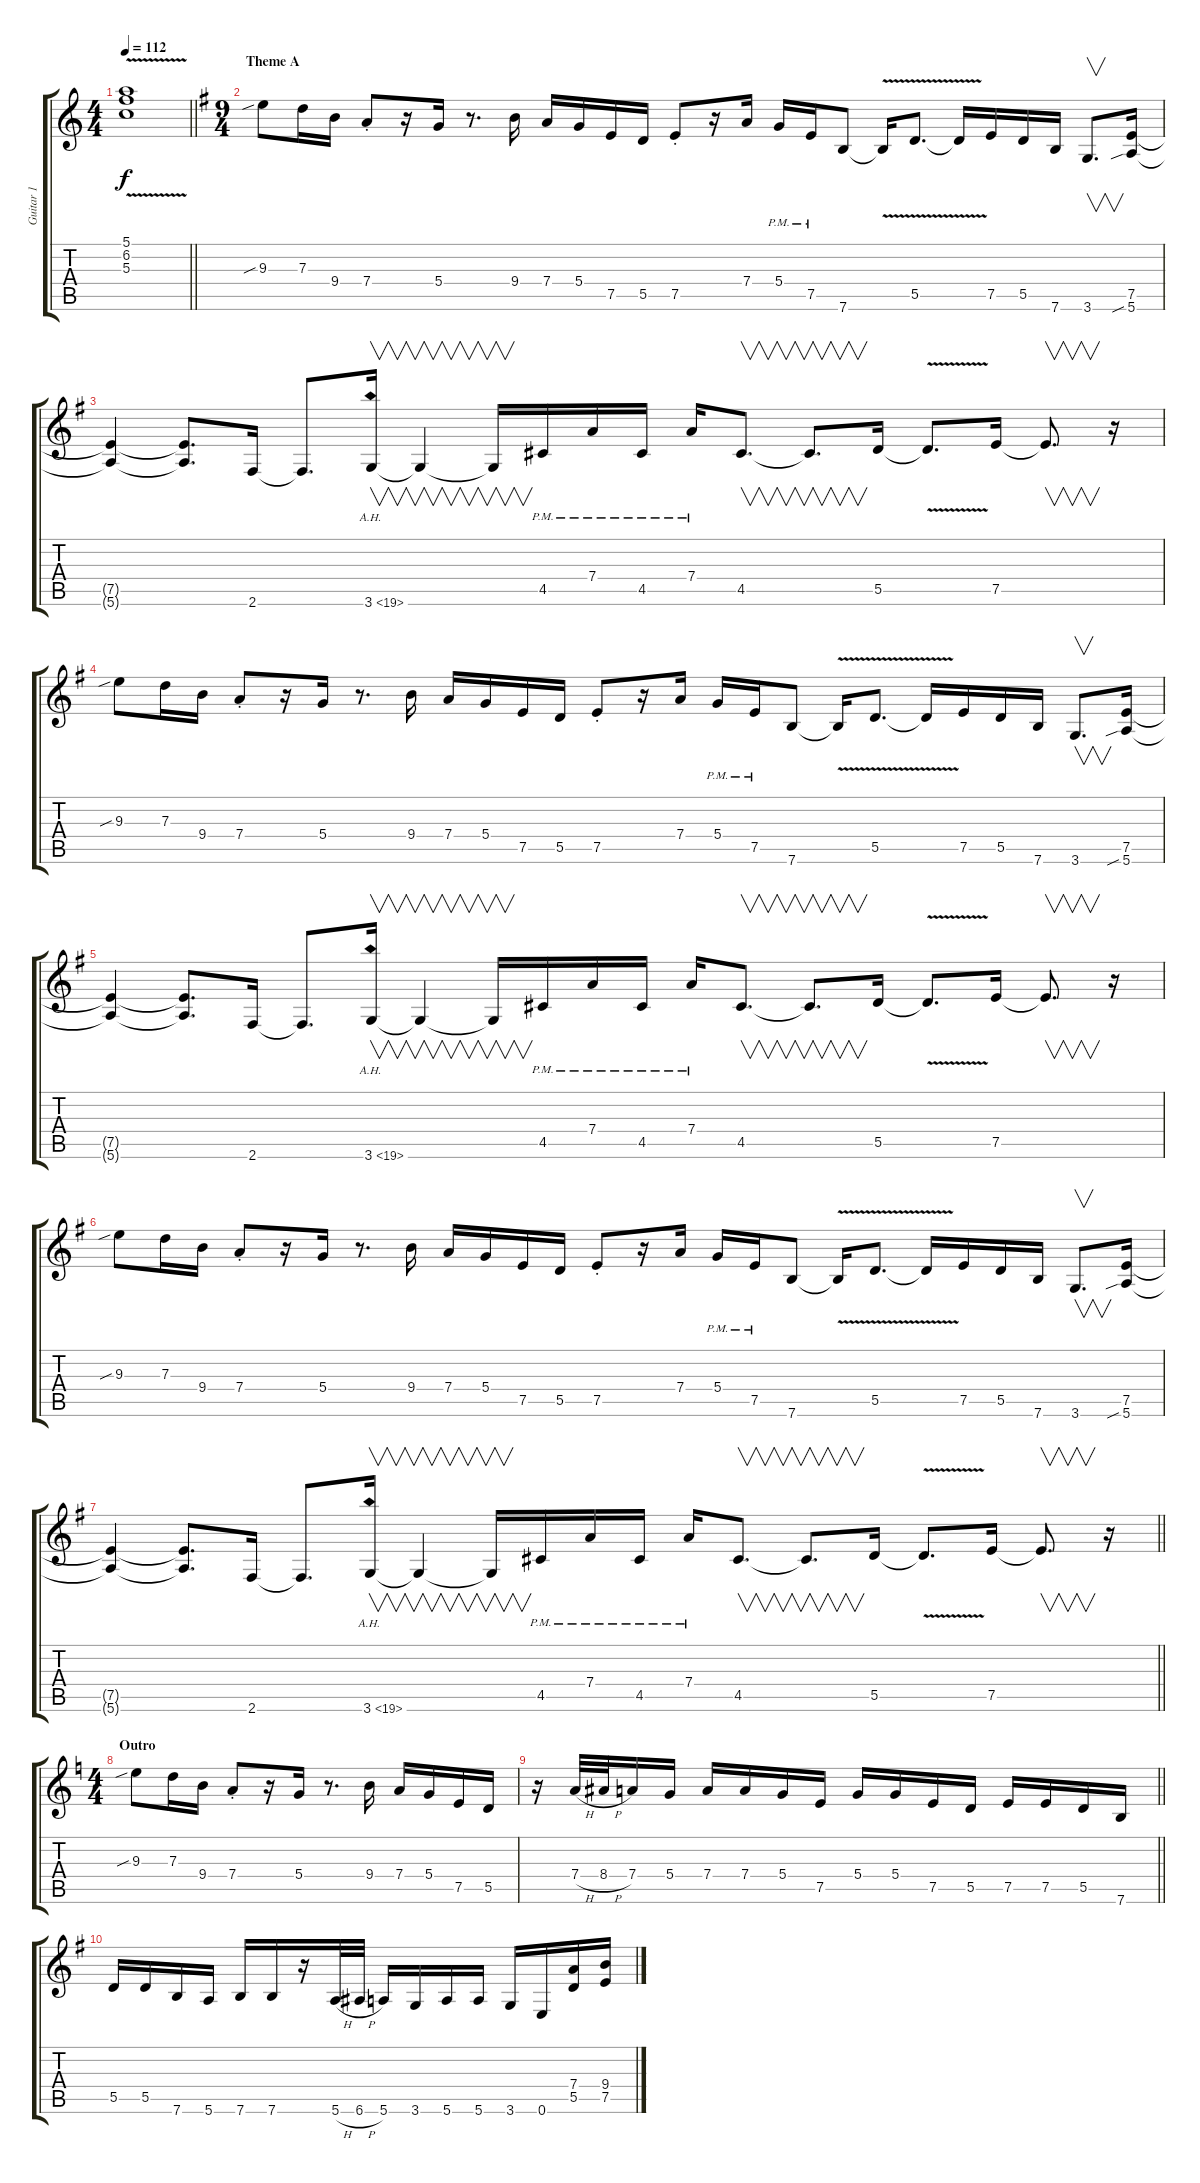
\track ("Guitar 1" "Guitar 1") {instrument distortionguitar}
\staff {score tabs}
\tuning (E4 B3 G3 D3 A2 E2) {hide}
\ts (4 4)
\tempo 112
\clef g2
\barLineRight lightlight
\ks c
(5.1{v t} 6.2{v t} 5.3{v t}).1{dy f} |
\ts (9 4)
\section ("" "Theme A")
\ks g
9.3{sib}.8 7.3.16 9.4.16 7.4{st}.8 r.16 5.4.16 r.8{d} 9.4.16 7.4.16 5.4.16 7.5.16 5.5.16 7.5{st}.8 r.16 7.4.16 5.4{pm}.16 7.5{pm}.16 7.6.8 7.6{v t}.16 5.5{v}.8{d} 5.5{v t}.16 7.5.16 5.5.16 7.6.16 3.6.8{v d} (7.5 5.6{sib}).16 |
(7.5{t} 5.6{t}).4 (7.5{t} 5.6{t}).8{d} 2.6.16 2.6{t}.8{d} 3.6{ah 16}.16{v} 3.6{t}.4{v} 3.6{t}.16{v} 4.5{pm}.16 7.4{pm}.16 4.5{pm}.16 7.4{pm}.16 4.5.8{v d} 4.5{t}.8{v d} 5.5.16 5.5{v t}.8{d} 7.5.16 7.5{t}.8{v d} r.16 |
9.3{sib}.8 7.3.16 9.4.16 7.4{st}.8 r.16 5.4.16 r.8{d} 9.4.16 7.4.16 5.4.16 7.5.16 5.5.16 7.5{st}.8 r.16 7.4.16 5.4{pm}.16 7.5{pm}.16 7.6.8 7.6{v t}.16 5.5{v}.8{d} 5.5{v t}.16 7.5.16 5.5.16 7.6.16 3.6.8{v d} (7.5 5.6{sib}).16 |
(7.5{t} 5.6{t}).4 (7.5{t} 5.6{t}).8{d} 2.6.16 2.6{t}.8{d} 3.6{ah 16}.16{v} 3.6{t}.4{v} 3.6{t}.16{v} 4.5{pm}.16 7.4{pm}.16 4.5{pm}.16 7.4{pm}.16 4.5.8{v d} 4.5{t}.8{v d} 5.5.16 5.5{v t}.8{d} 7.5.16 7.5{t}.8{v d} r.16 |
9.3{sib}.8 7.3.16 9.4.16 7.4{st}.8 r.16 5.4.16 r.8{d} 9.4.16 7.4.16 5.4.16 7.5.16 5.5.16 7.5{st}.8 r.16 7.4.16 5.4{pm}.16 7.5{pm}.16 7.6.8 7.6{v t}.16 5.5{v}.8{d} 5.5{v t}.16 7.5.16 5.5.16 7.6.16 3.6.8{v d} (7.5 5.6{sib}).16 |
\barLineRight lightlight
(7.5{t} 5.6{t}).4 (7.5{t} 5.6{t}).8{d} 2.6.16 2.6{t}.8{d} 3.6{ah 16}.16{v} 3.6{t}.4{v} 3.6{t}.16{v} 4.5{pm}.16 7.4{pm}.16 4.5{pm}.16 7.4{pm}.16 4.5.8{v d} 4.5{t}.8{v d} 5.5.16 5.5{v t}.8{d} 7.5.16 7.5{t}.8{v d} r.16 |
\ts (4 4)
\section ("" "Outro")
\ks c
9.3{sib}.8 7.3.16 9.4.16 7.4{st}.8 r.16 5.4.16 r.8{d} 9.4.16 7.4.16 5.4.16 7.5.16 5.5.16 |
\barLineRight lightlight
r.16 7.4{h}.32 8.4{h}.32 7.4.16 5.4.16 7.4.16 7.4.16 5.4.16 7.5.16 5.4.16 5.4.16 7.5.16 5.5.16 7.5.16 7.5.16 5.5.16 7.6.16 |
\ks g
5.5.16 5.5.16 7.6.16 5.6.16 7.6.16 7.6.16 r.16 5.6{h}.32 6.6{h}.32 5.6.16 3.6.16 5.6.16 5.6.16 3.6.16 0.6.16 (7.4 5.5).16 (9.4 7.5).16
